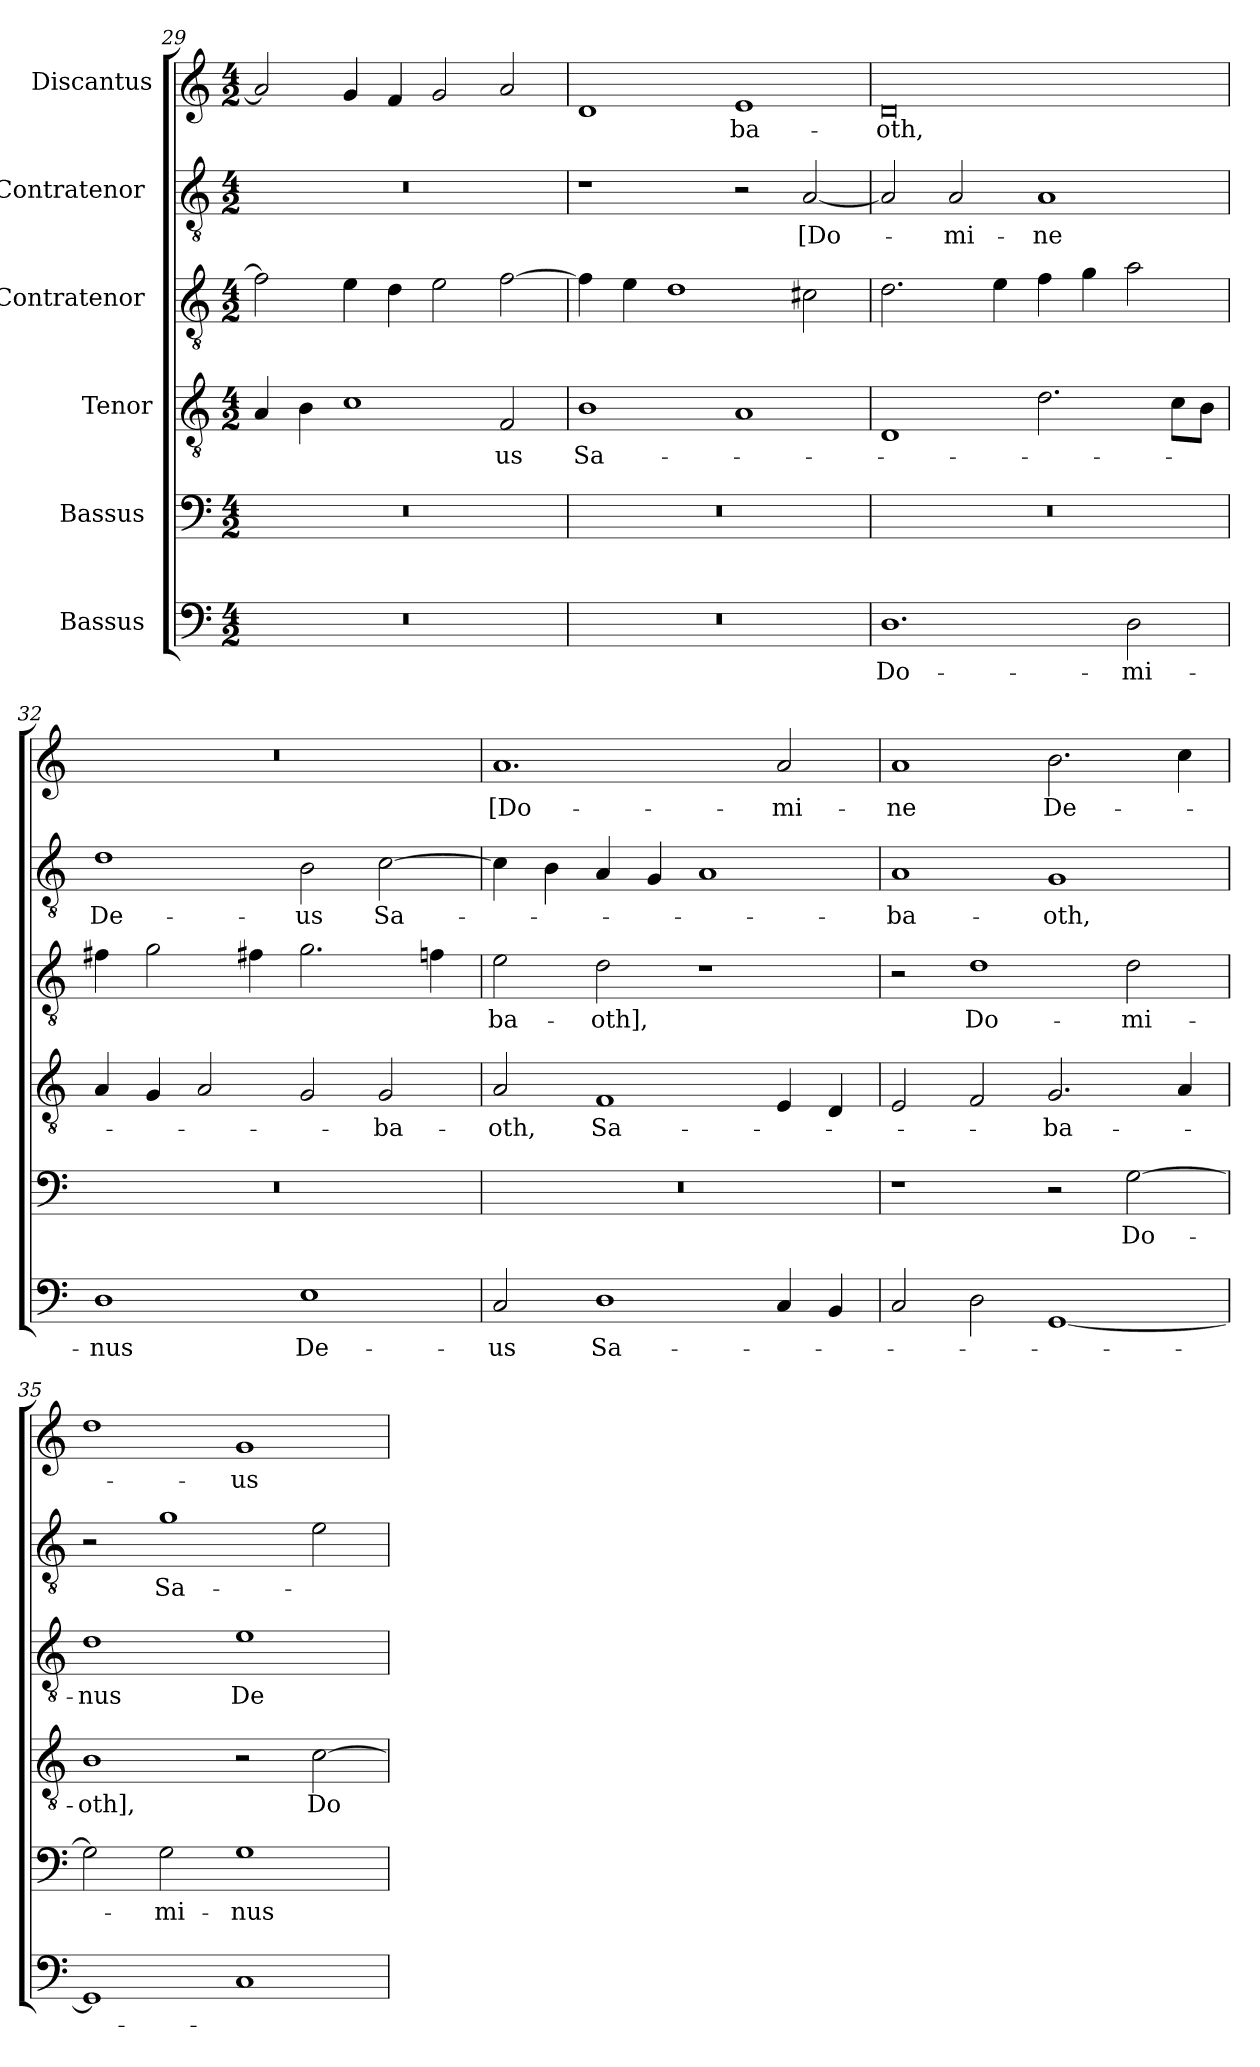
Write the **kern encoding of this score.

**kern	**text	**kern	**text	**kern	**text	**kern	**text	**kern	**text	**kern	**text
*part6	*part6	*part5	*part5	*part4	*part4	*part3	*part3	*part2	*part2	*part1	*part1
*staff6	*staff6	*staff5	*staff5	*staff4	*staff4	*staff3	*staff3	*staff2	*staff2	*staff1	*staff1
*I"Bassus [2]	*	*I"Bassus [1]	*	*I"Tenor	*	*I"Contratenor [2]	*	*I"Contratenor [1]	*	*I"Discantus	*
*clefF4	*	*clefF4	*	*clefGv2	*	*clefGv2	*	*clefGv2	*	*clefG2	*
*k[]	*	*k[]	*	*k[]	*	*k[]	*	*k[]	*	*k[]	*
*M4/2	*	*M4/2	*	*M4/2	*	*M4/2	*	*M4/2	*	*M4/2	*
=29	=29	=29	=29	=29	=29	=29	=29	=29	=29	=29	=29
0r	.	0r	.	4A/	.	2f\]	.	0r	.	2a/]	.
.	.	.	.	4B\	.	.	.	.	.	.	.
.	.	.	.	1c\	.	4e\	.	.	.	4g/	.
.	.	.	.	.	.	4d\	.	.	.	4f/	.
.	.	.	.	.	.	2e\	.	.	.	2g/	.
.	.	.	.	2F/	-us	[2f\	.	.	.	2a/	.
=30	=30	=30	=30	=30	=30	=30	=30	=30	=30	=30	=30
0r	.	0r	.	1B\	Sa-	4f\]	.	1r	.	1d/	.
.	.	.	.	.	.	4e\	.	.	.	.	.
.	.	.	.	.	.	1d\	.	.	.	.	.
.	.	.	.	1A/	.	.	.	2r	.	1e/	-ba-
.	.	.	.	.	.	2c#X\	.	[2A/	[Do-	.	.
=31	=31	=31	=31	=31	=31	=31	=31	=31	=31	=31	=31
1.D\	Do-	0r	.	1D/	.	2.d\	.	2A/]	.	0d/	-oth,
.	.	.	.	.	.	.	.	2A/	-mi-	.	.
.	.	.	.	.	.	4e\	.	.	.	.	.
.	.	.	.	2.d\	.	4f\	.	1A/	-ne	.	.
.	.	.	.	.	.	4g\	.	.	.	.	.
2D\	-mi-	.	.	.	.	2a\	.	.	.	.	.
.	.	.	.	8c\L	.	.	.	.	.	.	.
.	.	.	.	8B\J	.	.	.	.	.	.	.
=32	=32	=32	=32	=32	=32	=32	=32	=32	=32	=32	=32
1D\	-nus	0r	.	4A/	.	4f#X\	.	1d\	De-	0r	.
.	.	.	.	4G/	.	2g\	.	.	.	.	.
.	.	.	.	2A/	.	.	.	.	.	.	.
.	.	.	.	.	.	4f#X\	.	.	.	.	.
1E\	De-	.	.	2G/	.	2.g\	.	2B\	-us	.	.
.	.	.	.	2G/	-ba-	.	.	[2c\	Sa-	.	.
.	.	.	.	.	.	4fn\	.	.	.	.	.
=33	=33	=33	=33	=33	=33	=33	=33	=33	=33	=33	=33
2C/	-us	0r	.	2A/	-oth,	2e\	-ba-	4c\]	.	1.a/	[Do-
.	.	.	.	.	.	.	.	4B\	.	.	.
1D\	Sa-	.	.	1F/	Sa-	2d\	-oth],	4A/	.	.	.
.	.	.	.	.	.	.	.	4G/	.	.	.
.	.	.	.	.	.	1r	.	1A/	.	.	.
4C/	.	.	.	4E/	.	.	.	.	.	2a/	-mi-
4BB/	.	.	.	4D/	.	.	.	.	.	.	.
=34	=34	=34	=34	=34	=34	=34	=34	=34	=34	=34	=34
2C/	.	1r	.	2E/	.	2r	.	1A/	-ba-	1a/	-ne
2D\	.	.	.	2F/	.	1d\	Do-	.	.	.	.
[1GG/	.	2r	.	2.G/	-ba-	.	.	1G/	-oth,	2.b\	De-
.	.	[2G\	Do-	.	.	2d\	-mi-	.	.	.	.
.	.	.	.	4A/	.	.	.	.	.	4cc\	.
=35	=35	=35	=35	=35	=35	=35	=35	=35	=35	=35	=35
1GG/]	.	2G\]	.	1B\	-oth],	1d\	-nus	2r	.	1dd\	.
.	.	2G\	-mi-	.	.	.	.	1g\	Sa-	.	.
1C/	.	1G\	-nus	2r	.	1e\	De-	.	.	1g/	-us
.	.	.	.	[2c\	Do-	.	.	2e\	.	.	.
=	=	=	=	=	=	=	=	=	=	=	=
*-	*-	*-	*-	*-	*-	*-	*-	*-	*-	*-	*-
